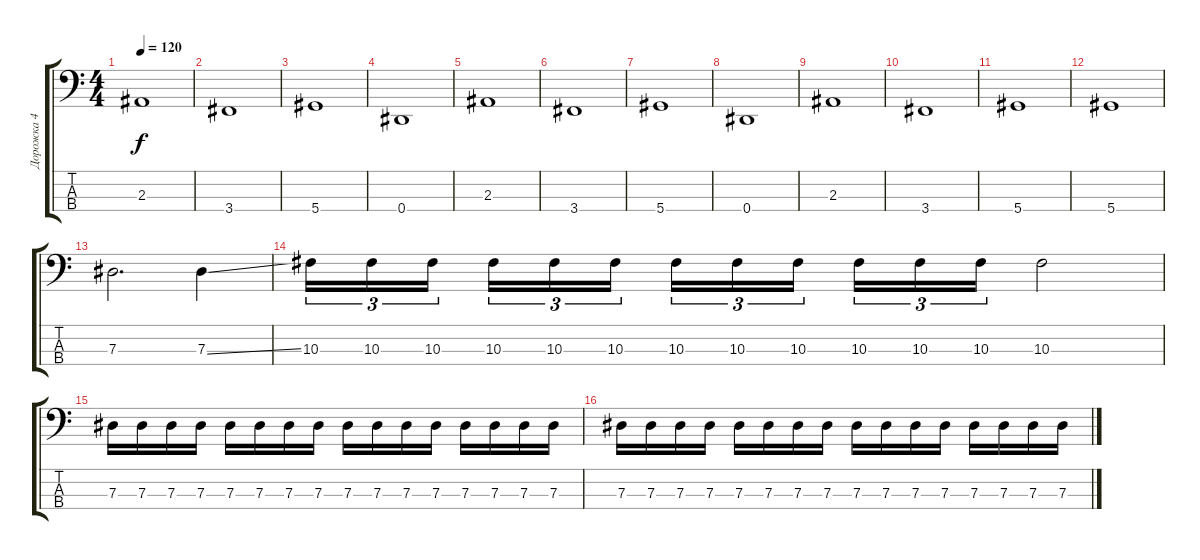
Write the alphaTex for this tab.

\track ("Дорожка 4" "Дорожка 4") {instrument electricbassfinger}
\staff {score tabs}
\tuning (Gb2 Db2 Ab1 Eb1) {hide}
\ts (4 4)
\tempo 120
\clef f4
\ks c
2.3.1{dy f} |
3.4.1 |
5.4.1 |
0.4.1 |
2.3.1 |
3.4.1 |
5.4.1 |
0.4.1 |
2.3.1 |
3.4.1 |
5.4.1 |
5.4.1 |
7.3.2{d} 7.3{ss}.4 |
10.3.16{tu (3 2)} 10.3.16{tu (3 2)} 10.3.16{tu (3 2) beam splitsecondary} 10.3.16{tu (3 2)} 10.3.16{tu (3 2)} 10.3.16{tu (3 2)} 10.3.16{tu (3 2)} 10.3.16{tu (3 2)} 10.3.16{tu (3 2) beam splitsecondary} 10.3.16{tu (3 2)} 10.3.16{tu (3 2)} 10.3.16{tu (3 2)} 10.3.2 |
7.3.16 7.3.16 7.3.16 7.3.16 7.3.16 7.3.16 7.3.16 7.3.16 7.3.16 7.3.16 7.3.16 7.3.16 7.3.16 7.3.16 7.3.16 7.3.16 |
7.3.16 7.3.16 7.3.16 7.3.16 7.3.16 7.3.16 7.3.16 7.3.16 7.3.16 7.3.16 7.3.16 7.3.16 7.3.16 7.3.16 7.3.16 7.3.16
